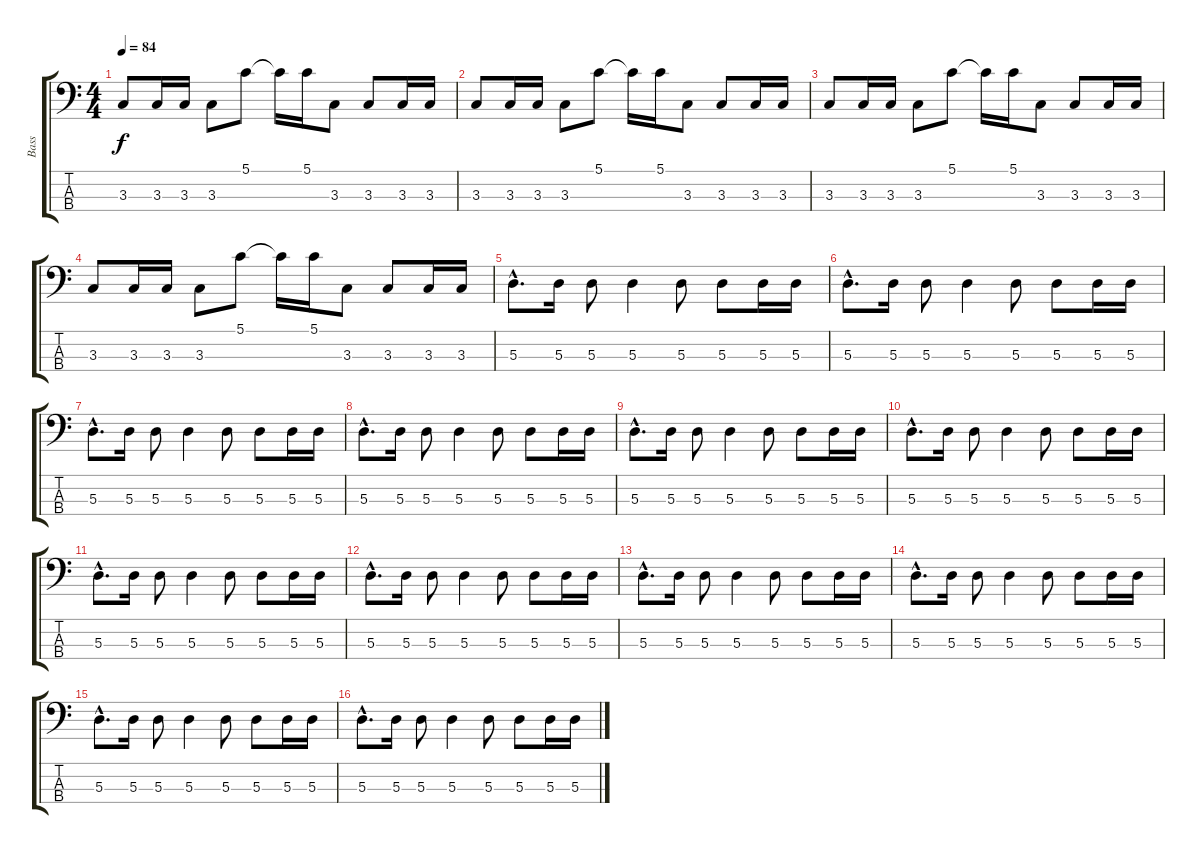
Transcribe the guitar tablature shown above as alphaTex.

\track ("Bass" "Bass") {instrument fretlessbass}
\staff {score tabs}
\tuning (G2 D2 A1 E1) {hide}
\ts (4 4)
\tempo 84
\clef f4
\ks c
3.3.8{dy f} 3.3.16 3.3.16 3.3.8 5.1.8 5.1{t}.16 5.1.16 3.3.8 3.3.8 3.3.16 3.3.16 |
3.3.8 3.3.16 3.3.16 3.3.8 5.1.8 5.1{t}.16 5.1.16 3.3.8 3.3.8 3.3.16 3.3.16 |
3.3.8 3.3.16 3.3.16 3.3.8 5.1.8 5.1{t}.16 5.1.16 3.3.8 3.3.8 3.3.16 3.3.16 |
3.3.8 3.3.16 3.3.16 3.3.8 5.1.8 5.1{t}.16 5.1.16 3.3.8 3.3.8 3.3.16 3.3.16 |
5.3{hac}.8{d} 5.3.16 5.3.8 5.3.4 5.3.8 5.3.8 5.3.16 5.3.16 |
5.3{hac}.8{d} 5.3.16 5.3.8 5.3.4 5.3.8 5.3.8 5.3.16 5.3.16 |
5.3{hac}.8{d} 5.3.16 5.3.8 5.3.4 5.3.8 5.3.8 5.3.16 5.3.16 |
5.3{hac}.8{d} 5.3.16 5.3.8 5.3.4 5.3.8 5.3.8 5.3.16 5.3.16 |
5.3{hac}.8{d} 5.3.16 5.3.8 5.3.4 5.3.8 5.3.8 5.3.16 5.3.16 |
5.3{hac}.8{d} 5.3.16 5.3.8 5.3.4 5.3.8 5.3.8 5.3.16 5.3.16 |
5.3{hac}.8{d} 5.3.16 5.3.8 5.3.4 5.3.8 5.3.8 5.3.16 5.3.16 |
5.3{hac}.8{d} 5.3.16 5.3.8 5.3.4 5.3.8 5.3.8 5.3.16 5.3.16 |
5.3{hac}.8{d} 5.3.16 5.3.8 5.3.4 5.3.8 5.3.8 5.3.16 5.3.16 |
5.3{hac}.8{d} 5.3.16 5.3.8 5.3.4 5.3.8 5.3.8 5.3.16 5.3.16 |
5.3{hac}.8{d} 5.3.16 5.3.8 5.3.4 5.3.8 5.3.8 5.3.16 5.3.16 |
5.3{hac}.8{d} 5.3.16 5.3.8 5.3.4 5.3.8 5.3.8 5.3.16 5.3.16
